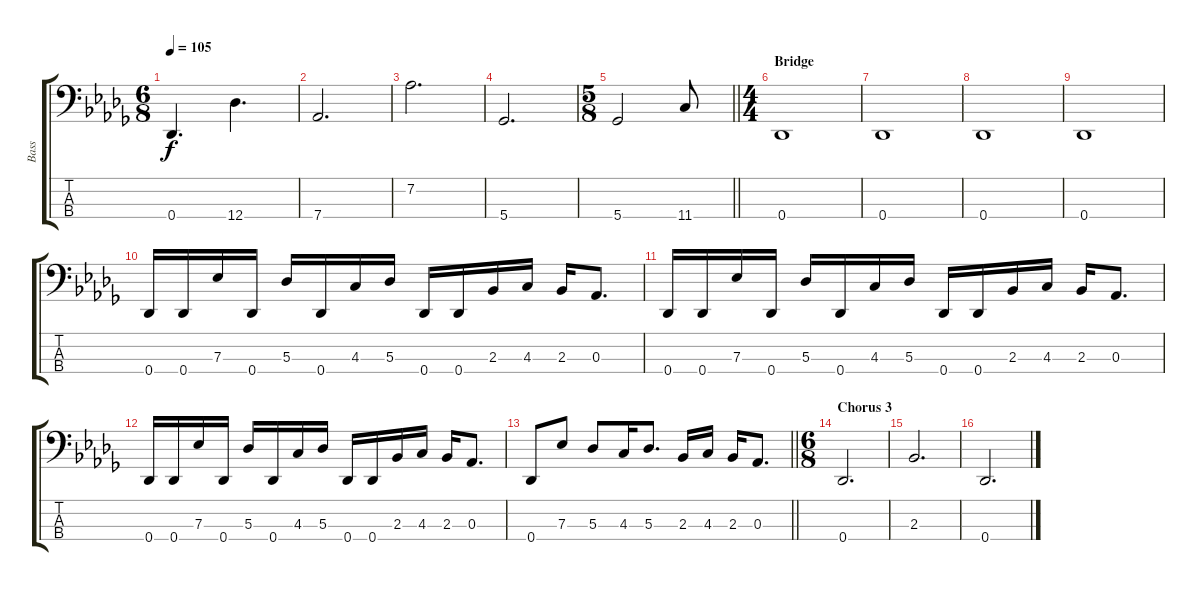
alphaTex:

\track ("Bass" "Bass") {instrument electricbassfinger}
\staff {score tabs}
\tuning (Gb2 Db2 Ab1 Db1) {hide}
\ts (6 8)
\tempo 105
\clef f4
\ks db
0.4{t}.4{d dy f} 12.4.4{d} |
7.4.2{d} |
7.2.2{d} |
5.4.2{d} |
\ts (5 8)
\barLineRight lightlight
5.4.2 11.4.8 |
\ts (4 4)
\section ("" "Bridge")
0.4.1 |
0.4.1 |
0.4.1 |
0.4.1 |
0.4.16 0.4.16 7.3.16 0.4.16 5.3.16 0.4.16 4.3.16 5.3.16 0.4.16 0.4.16 2.3.16 4.3.16 2.3.16 0.3.8{d} |
0.4.16 0.4.16 7.3.16 0.4.16 5.3.16 0.4.16 4.3.16 5.3.16 0.4.16 0.4.16 2.3.16 4.3.16 2.3.16 0.3.8{d} |
0.4.16 0.4.16 7.3.16 0.4.16 5.3.16 0.4.16 4.3.16 5.3.16 0.4.16 0.4.16 2.3.16 4.3.16 2.3.16 0.3.8{d} |
\barLineRight lightlight
0.4.8 7.3.8 5.3.8 4.3.16 5.3.8{d} 2.3.16 4.3.16 2.3.16 0.3.8{d} |
\ts (6 8)
\section ("" "Chorus 3")
0.4.2{d} |
2.3.2{d} |
0.4.2{d}
